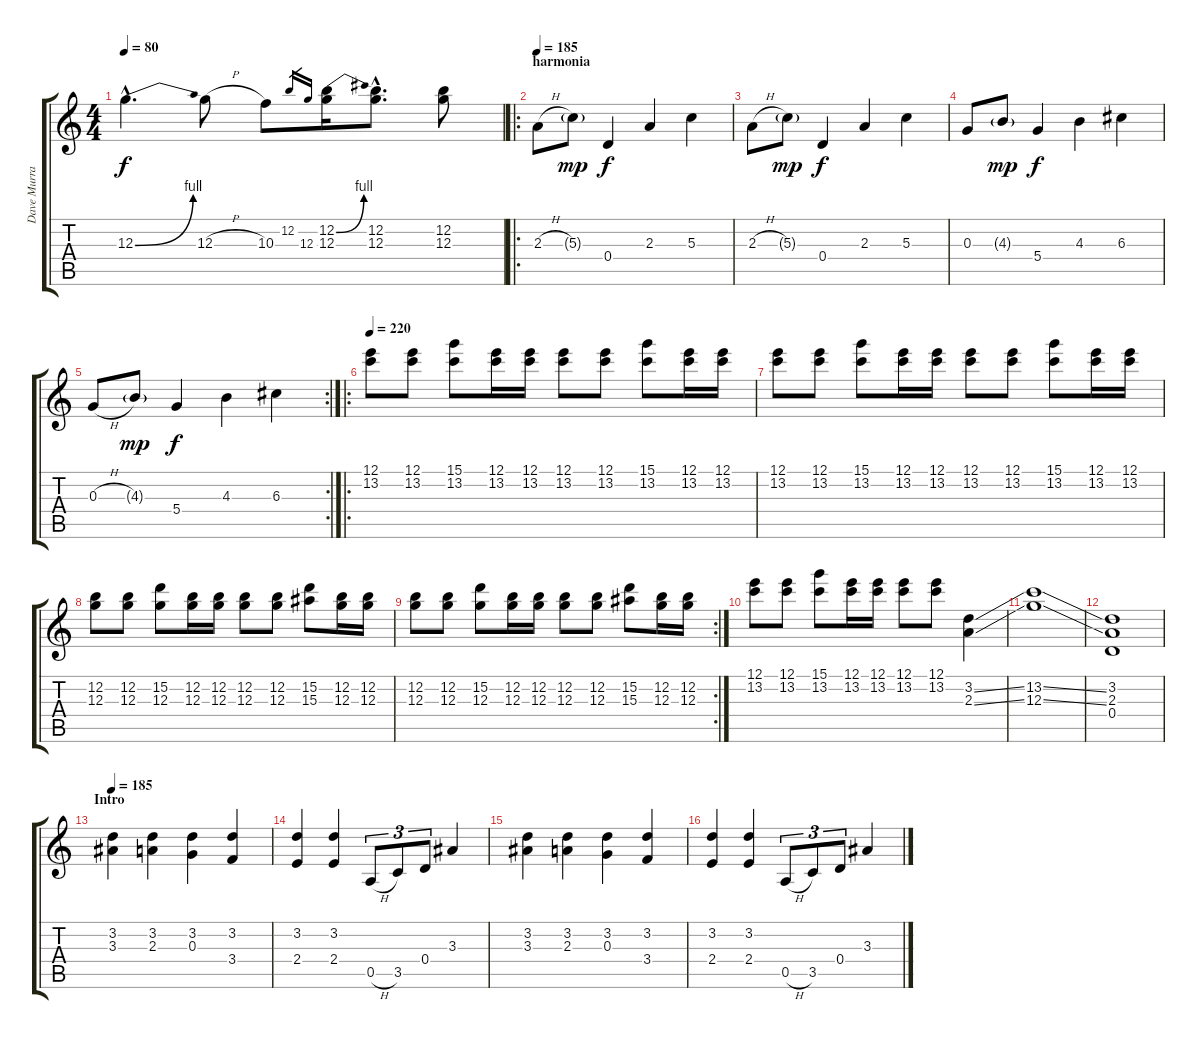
\track ("Dave Murray" "Dave Murra") {instrument distortionguitar}
\staff {score tabs}
\tuning (E4 B3 G3 D3 A2 E2) {hide}
\ts (4 4)
\tempo 80
\clef g2
\ks c
12.3{be (bend 0 0 60 4) hac}.4{d dy f} 12.3{h}.8 10.3.8 12.2.16{gr} 12.3.16{gr} (12.2{be (bend 0 0 60 4)} 12.3).16 (12.2{hac} 12.3{hac}).8{d} (12.2 12.3).8 |
\ro
\section ("" "harmonia")
\tempo 185
2.3{h}.8 5.3{g}.8{dy mp} 0.4.4{dy f} 2.3.4 5.3.4 |
2.3{h}.8 5.3{g}.8{dy mp} 0.4.4{dy f} 2.3.4 5.3.4 |
0.3.8 4.3{g}.8{dy mp} 5.4.4{dy f} 4.3.4 6.3.4 |
\rc 2
0.3{h}.8 4.3{g}.8{dy mp} 5.4.4{dy f} 4.3.4 6.3.4 |
\ro
\tempo 200
\tempo 220
(12.1 13.2).8 (12.1 13.2).8 (15.1 13.2).8 (12.1 13.2).16 (12.1 13.2).16 (12.1 13.2).8 (12.1 13.2).8 (15.1 13.2).8 (12.1 13.2).16 (12.1 13.2).16 |
(12.1 13.2).8 (12.1 13.2).8 (15.1 13.2).8 (12.1 13.2).16 (12.1 13.2).16 (12.1 13.2).8 (12.1 13.2).8 (15.1 13.2).8 (12.1 13.2).16 (12.1 13.2).16 |
(12.2 12.3).8 (12.2 12.3).8 (15.2 12.3).8 (12.2 12.3).16 (12.2 12.3).16 (12.2 12.3).8 (12.2 12.3).8 (15.2 15.3).8 (12.2 12.3).16 (12.2 12.3).16 |
\rc 2
(12.2 12.3).8 (12.2 12.3).8 (15.2 12.3).8 (12.2 12.3).16 (12.2 12.3).16 (12.2 12.3).8 (12.2 12.3).8 (15.2 15.3).8 (12.2 12.3).16 (12.2 12.3).16 |
(12.1 13.2).8 (12.1 13.2).8 (15.1 13.2).8 (12.1 13.2).16 (12.1 13.2).16 (12.1 13.2).8 (12.1 13.2).8 (3.2{ss} 2.3{ss}).4 |
(13.2{ss} 12.3{ss}).1 |
(3.2 2.3 0.4).1 |
\section ("" "Intro")
\tempo 185
(3.2 3.3).4 (3.2 2.3).4 (3.2 0.3).4 (3.2 3.4).4 |
(3.2 2.4).4 (3.2 2.4).4 0.5{h}.8{tu (3 2)} 3.5.8{tu (3 2)} 0.4.8{tu (3 2)} 3.3.4 |
(3.2 3.3).4 (3.2 2.3).4 (3.2 0.3).4 (3.2 3.4).4 |
(3.2 2.4).4 (3.2 2.4).4 0.5{h}.8{tu (3 2)} 3.5.8{tu (3 2)} 0.4.8{tu (3 2)} 3.3.4
